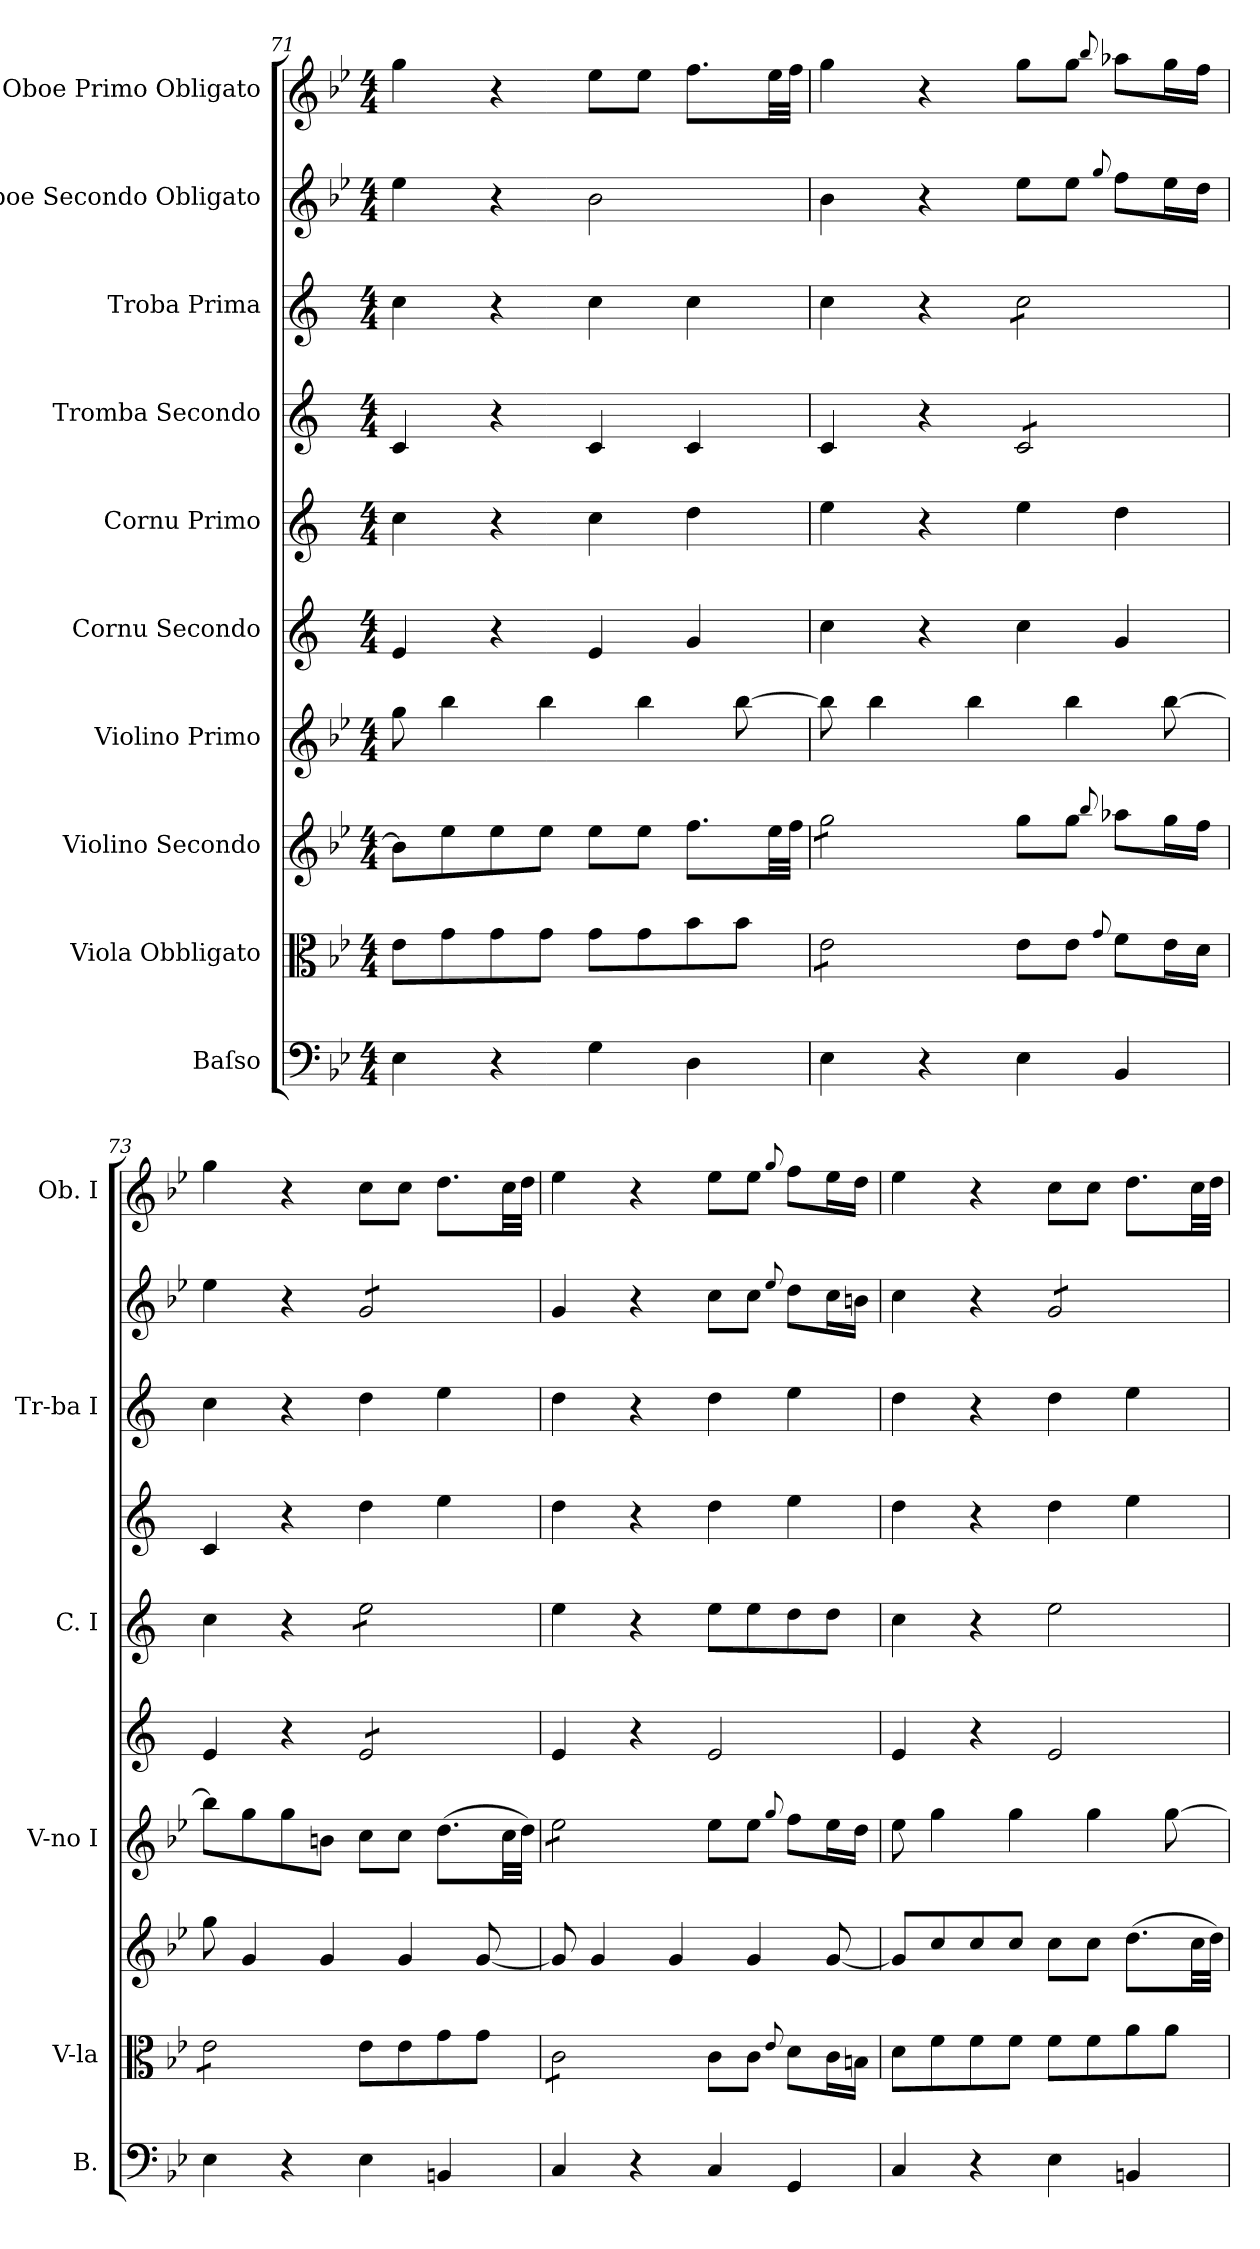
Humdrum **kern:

**kern	**kern	**kern	**kern	**kern	**kern	**kern	**kern	**kern	**kern
*part10	*part9	*part8	*part7	*part6	*part5	*part4	*part3	*part2	*part1
*staff10	*staff9	*staff8	*staff7	*staff6	*staff5	*staff4	*staff3	*staff2	*staff1
*I"Baſso	*I"Viola Obbligato	*I"Violino Secondo	*I"Violino Primo	*I"Cornu Secondo	*I"Cornu Primo	*I"Tromba Secondo	*I"Troba Prima	*I"Oboe Secondo Obligato	*I"Oboe Primo Obligato
*I'B.	*I'V-la	*	*I'V-no I	*	*I'C. I	*	*I'Tr-ba I	*	*I'Ob. I
*clefF4	*clefC3	*clefG2	*clefG2	*clefG2	*clefG2	*clefG2	*clefG2	*clefG2	*clefG2
*	*	*	*	*ITrd5c9	*ITrd5c9	*ITrd1c2	*ITrd1c2	*	*
*k[b-e-]	*k[b-e-]	*k[b-e-]	*k[b-e-]	*k[b-e-a-]	*k[b-e-a-]	*k[b-e-]	*k[b-e-]	*k[b-e-]	*k[b-e-]
*M4/4	*M4/4	*M4/4	*M4/4	*M4/4	*M4/4	*M4/4	*M4/4	*M4/4	*M4/4
=71	=71	=71	=71	=71	=71	=71	=71	=71	=71
4E-\	8e-\L	8b-\L]	8gg\	4G/	4e-\	4B-/	4b-\	4ee-\	4gg\
.	8g\	8ee-\	4bb-\	.	.	.	.	.	.
4r	8g\	8ee-\	.	4r	4r	4r	4r	4r	4r
.	8g\J	8ee-\J	4bb-\	.	.	.	.	.	.
4G\	8g\L	8ee-\L	.	4G/	4e-\	4B-/	4b-\	2b-\	8ee-\L
.	8g\	8ee-\J	4bb-\	.	.	.	.	.	8ee-\J
4D\	8b-\	8.ff\L	.	4B-/	4f\	4B-/	4b-\	.	8.ff\L
.	8b-\J	.	[8bb-\	.	.	.	.	.	.
.	.	32ee-\LL	.	.	.	.	.	.	32ee-\LL
.	.	32ff\JJJ	.	.	.	.	.	.	32ff\JJJ
=72	=72	=72	=72	=72	=72	=72	=72	=72	=72
*	*tremolo	*	*	*	*	*	*	*	*
*	*	*tremolo	*	*	*	*	*	*	*
4E-\	8e-\L	8gg\L	8bb-\]	4e-\	4g\	4B-/	4b-\	4b-\	4gg\
.	8e-\	8gg\	4bb-\	.	.	.	.	.	.
4r	8e-\	8gg\	.	4r	4r	4r	4r	4r	4r
.	8e-\J	8gg\J	4bb-\	.	.	.	.	.	.
*	*	*Xtremolo	*	*	*	*	*	*	*
*	*Xtremolo	*	*	*	*	*	*	*	*
*	*	*	*	*	*	*tremolo	*	*	*
*	*	*	*	*	*	*	*tremolo	*	*
4E-\	8e-\L	8gg\L	.	4e-\	4g\	8B-/L	8b-\L	8ee-\L	8gg\L
.	8e-\J	8gg\J	4bb-\	.	.	8B-/	8b-\	8ee-\J	8gg\J
.	8qqg/	8qqbb-/	.	.	.	.	.	8qqgg/	8qqbb-
4BB-/	8f\L	8aa-X\L	.	4B-/	4f\	8B-/	8b-\	8ff\L	8aa-X\L
.	16e-\L	16gg\L	[8bb-\	.	.	8B-/J	8b-\J	16ee-\L	16gg\L
*	*	*	*	*	*	*	*Xtremolo	*	*
*	*	*	*	*	*	*Xtremolo	*	*	*
.	16d\JJ	16ff\JJ	.	.	.	.	.	16dd\JJ	16ff\JJ
=73	=73	=73	=73	=73	=73	=73	=73	=73	=73
*	*tremolo	*	*	*	*	*	*	*	*
4E-\	8e-\L	8gg\	8bb-\L]	4G/	4e-\	4B-/	4b-\	4ee-\	4gg\
.	8e-\	4g/	8gg\	.	.	.	.	.	.
4r	8e-\	.	8gg\	4r	4r	4r	4r	4r	4r
.	8e-\J	4g/	8bn\J	.	.	.	.	.	.
*	*Xtremolo	*	*	*	*	*	*	*	*
*	*	*	*	*tremolo	*	*	*	*	*
*	*	*	*	*	*tremolo	*	*	*	*
*	*	*	*	*	*	*	*	*tremolo	*
4E-\	8e-\L	.	8cc\L	8G/L	8g\L	4cc\	4cc\	8g/L	8cc\L
.	8e-\	4g/	8cc\J	8G/	8g\	.	.	8g/	8cc\J
4BBn/	8g\	.	(8.dd\L	8G/	8g\	4dd\	4dd\	8g/	8.dd\L
.	8g\J	[8g/	.	8G/J	8g\J	.	.	8g/J	.
*	*	*	*	*	*	*	*	*Xtremolo	*
*	*	*	*	*	*Xtremolo	*	*	*	*
*	*	*	*	*Xtremolo	*	*	*	*	*
.	.	.	32cc\LL	.	.	.	.	.	32cc\LL
.	.	.	32dd\JJJ)	.	.	.	.	.	32dd\JJJ
=74	=74	=74	=74	=74	=74	=74	=74	=74	=74
*	*tremolo	*	*	*	*	*	*	*	*
*	*	*	*tremolo	*	*	*	*	*	*
4C/	8c\L	8g/]	8ee-\L	4G/	4g\	4cc\	4cc\	4g/	4ee-\
.	8c\	4g/	8ee-\	.	.	.	.	.	.
4r	8c\	.	8ee-\	4r	4r	4r	4r	4r	4r
.	8c\J	4g/	8ee-\J	.	.	.	.	.	.
*	*	*	*Xtremolo	*	*	*	*	*	*
*	*Xtremolo	*	*	*	*	*	*	*	*
4C/	8c\L	.	8ee-\L	2G/	8g\L	4cc\	4cc\	8cc\L	8ee-\L
.	8c\J	4g/	8ee-\J	.	8g\	.	.	8cc\J	8ee-\J
.	8qqe-/	.	8qqgg/	.	.	.	.	8qqee-/	8qqgg/
4GG/	8d\L	.	8ff\L	.	8f\	4dd\	4dd\	8dd\L	8ff\L
.	16c\L	[8g/	16ee-\L	.	8f\J	.	.	16cc\L	16ee-\L
.	16Bn\JJ	.	16dd\JJ	.	.	.	.	16bn\JJ	16dd\JJ
=75	=75	=75	=75	=75	=75	=75	=75	=75	=75
4C/	8d\L	8g/L]	8ee-\	4G/	4e-\	4cc\	4cc\	4cc\	4ee-\
.	8f\	8cc/	4gg\	.	.	.	.	.	.
4r	8f\	8cc/	.	4r	4r	4r	4r	4r	4r
.	8f\J	8cc/J	4gg\	.	.	.	.	.	.
*	*	*	*	*	*	*	*	*tremolo	*
4E-\	8f\L	8cc\L	.	2G/	2g\	4cc\	4cc\	8g/L	8cc\L
.	8f\	8cc\J	4gg\	.	.	.	.	8g/	8cc\J
4BBn/	8a\	(8.dd\L	.	.	.	4dd\	4dd\	8g/	8.dd\L
.	8a\J	.	[8gg\	.	.	.	.	8g/J	.
*	*	*	*	*	*	*	*	*Xtremolo	*
.	.	32cc\LL	.	.	.	.	.	.	32cc\LL
.	.	32dd\JJJ)	.	.	.	.	.	.	32dd\JJJ
=	=	=	=	=	=	=	=	=	=
*-	*-	*-	*-	*-	*-	*-	*-	*-	*-
